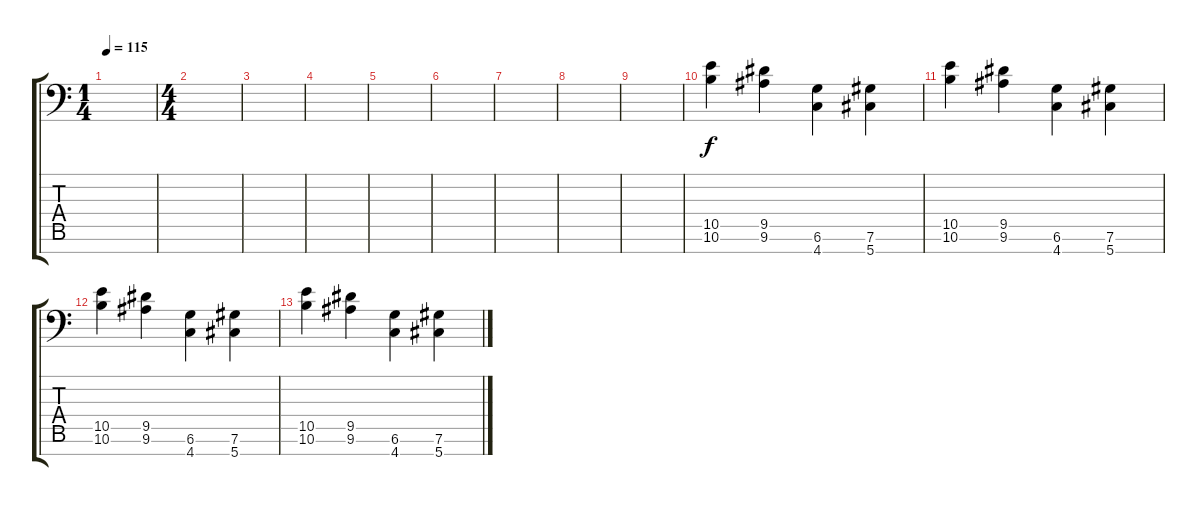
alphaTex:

\track "" {instrument overdrivenguitar}
\staff {score tabs}
\tuning (Db4 Ab3 E3 B2 Gb2 Db2 Ab1) {hide}
\ts (1 4)
\tempo 115
\clef f4
\ks c
|
\ts (4 4)
|
|
|
|
|
|
|
|
(10.5 10.6).4 (9.5 9.6).4 (6.6 4.7).4 (7.6 5.7).4 |
(10.5 10.6).4 (9.5 9.6).4 (6.6 4.7).4 (7.6 5.7).4 |
(10.5 10.6).4 (9.5 9.6).4 (6.6 4.7).4 (7.6 5.7).4 |
(10.5 10.6).4 (9.5 9.6).4 (6.6 4.7).4 (7.6 5.7).4
